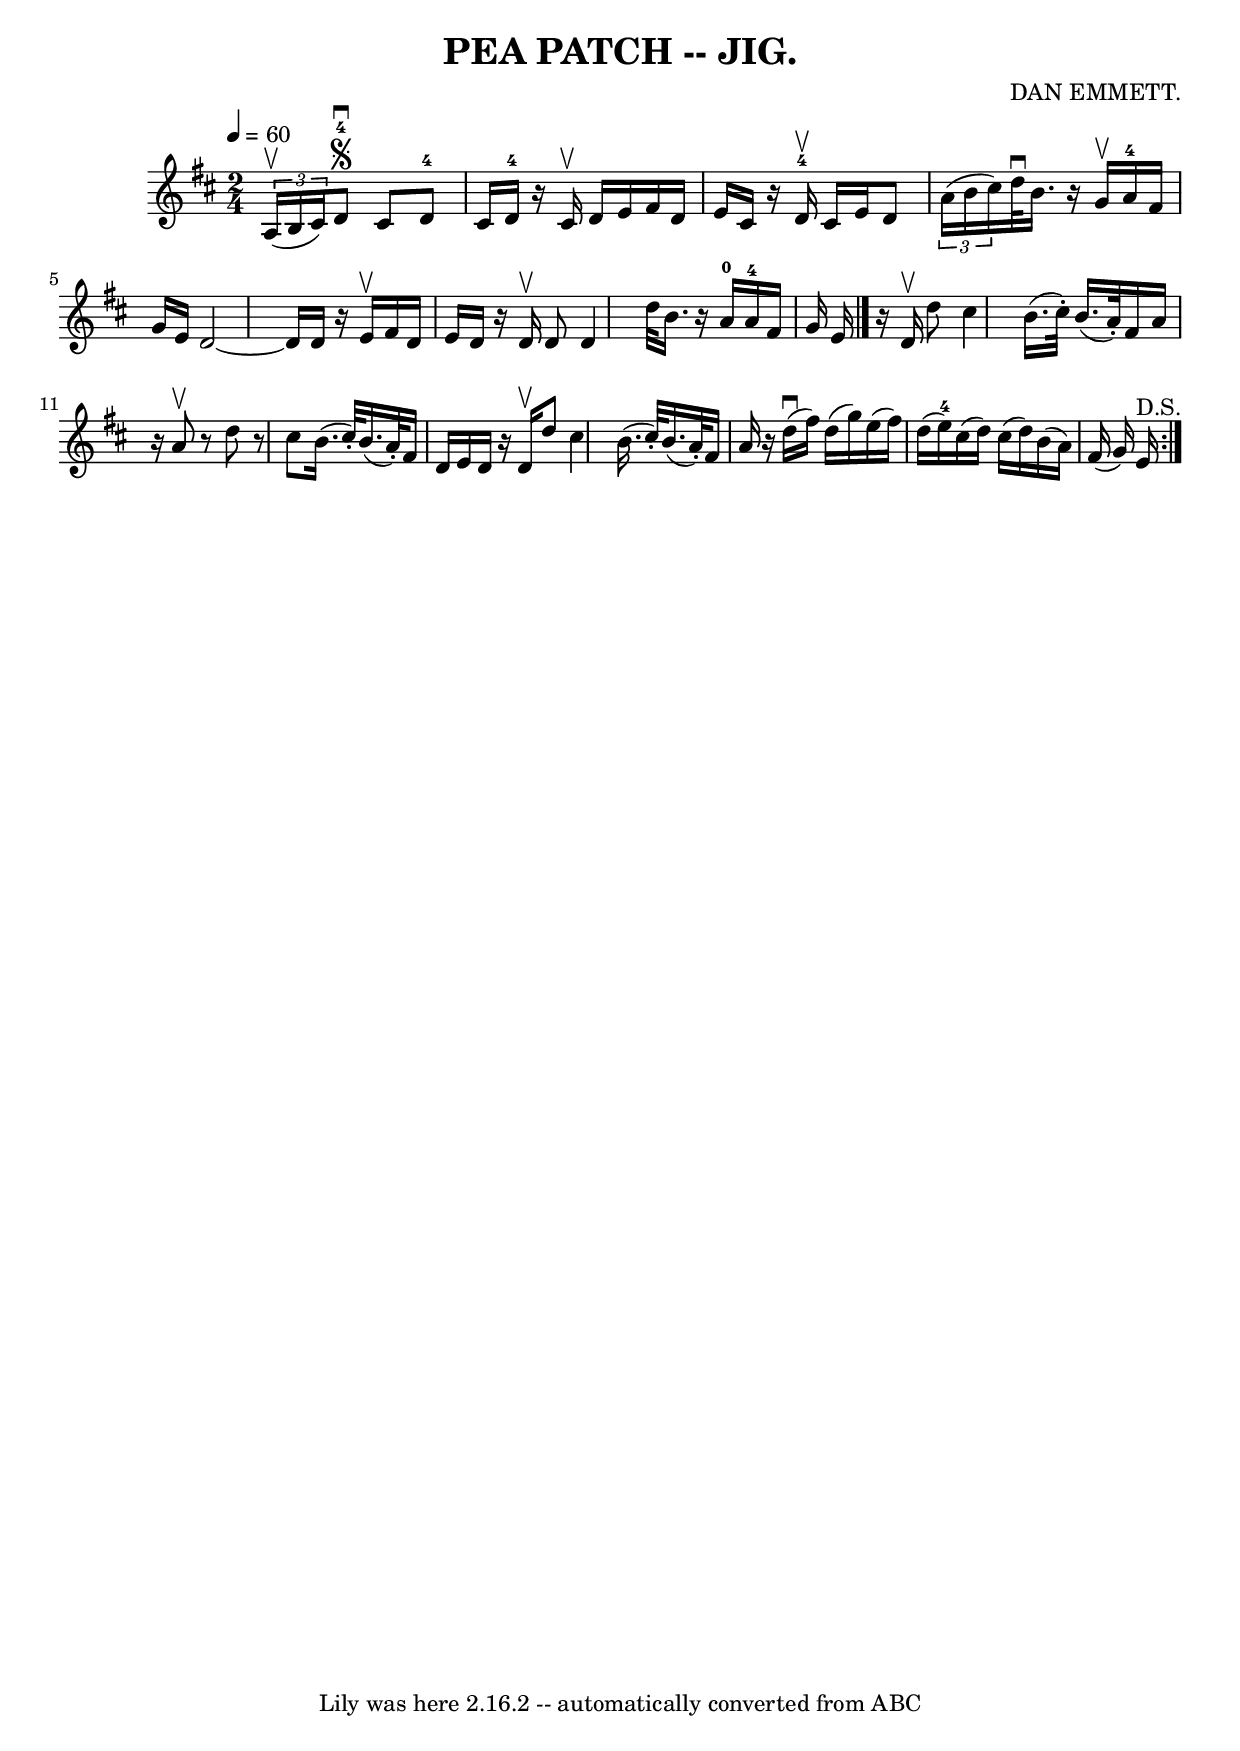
\version "2.16.2"
\include "Mammoth.ily"
\header {
  %% book = "Coles pg. 82.4"
  composer = "DAN EMMETT."
  crossRefNumber = "1"
  footnotes = ""
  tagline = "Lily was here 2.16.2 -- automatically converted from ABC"
  title = "PEA PATCH -- JIG."

}
voicedefault =  {


  \time 2/4 \tempo  4=60
  
  \key d \major
  \times 2/3 { a16 (^\upbow b16 cis'16) 
	     }   |
  
  d'8-4^\segno^\downbow cis'8 d'8-4 cis'16 d'16-4   
  |
  r16 cis'16^\upbow d'16 e'16 fis'16 d'16 e'16    
  cis'16  |
  r16 d'16-4^\upbow cis'16 e'16 d'8    
  \times 2/3 { a'16 (b'16 cis''16) 
	     }   |
  d''32^\downbow   
  b'16.    r16 g'16^\upbow a'16-4 fis'16 g'16 e'16  |
  
  d'2   ~    |
  d'16 d'16    r16 e'16^\upbow fis'16 d'16    
  e'16 d'16    |
  r16 d'16^\upbow d'8 d'4  |
  d''32    
  b'16.    r16 a'16-0 a'16-4 fis'16 g'16 e'16  \bar "|."    
  
  \repeat volta 2 {
    r16 d'16^\upbow d''8 cis''4    |
    b'16. (
    cis''32 -.) b'16. (a'32 -.) fis'16 a'16    r16 a'8^\upbow   
    |
    r8 d''8    r8 cis''8  |
    b'16. (cis''32 -.) b'16. 
    (a'32 -.) fis'16 d'16 e'16 d'16  |
    r16 d'16 
    ^\upbow d''8 cis''4    |
    b'16. (cis''32 -.) b'16. (a'32 
    -.) fis'16 a'16    r16 d''16 (^\downbow   |
    fis''16)   
    d''16 (g''16) e''16 (fis''16) d''16 (e''16-4) cis''16 
    (|
    d''16) cis''16 (d''16) b'16 (a'16) fis'16 (
    g'16) e'16^"D.S."   
  }   

}

\score{
  <<

    \context Staff="default"
    {
      \voicedefault 
      
    }

  >>
  \layout {
    
  }
  \midi {
  }

}
